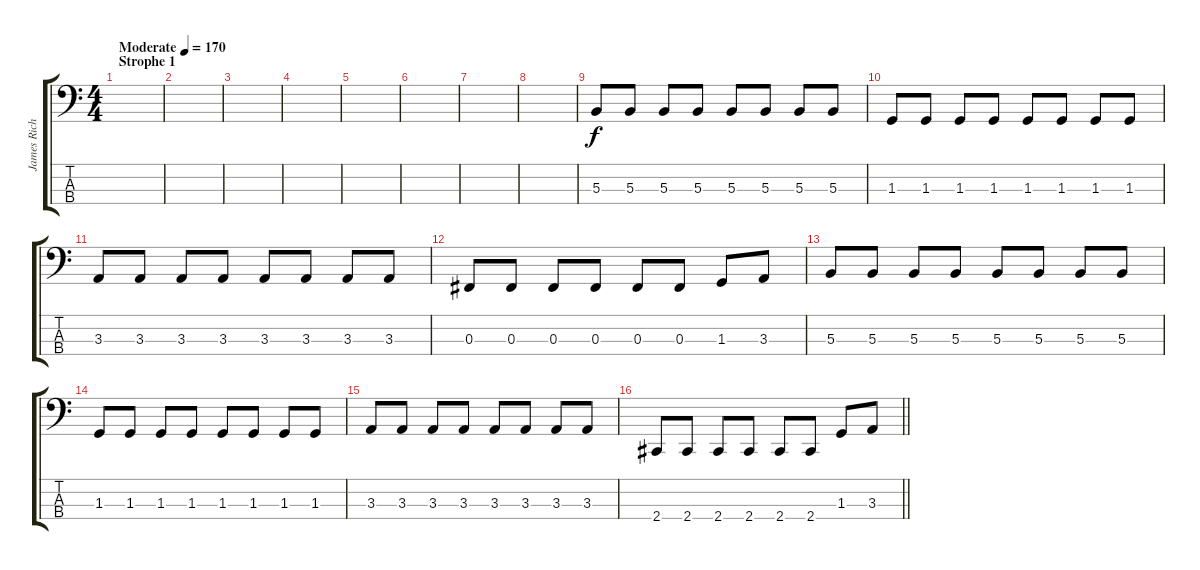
\track ("James Richardson" "James Rich") {instrument electricbassfinger}
\staff {score tabs}
\tuning (E2 B1 Gb1 B0) {hide}
\ts (4 4)
\section ("" "Strophe 1")
\tempo (170 "Moderate")
\clef f4
\ks c
|
|
|
|
|
|
|
|
5.3.8 5.3.8 5.3.8 5.3.8 5.3.8 5.3.8 5.3.8 5.3.8 |
1.3.8 1.3.8 1.3.8 1.3.8 1.3.8 1.3.8 1.3.8 1.3.8 |
3.3.8 3.3.8 3.3.8 3.3.8 3.3.8 3.3.8 3.3.8 3.3.8 |
0.3.8 0.3.8 0.3.8 0.3.8 0.3.8 0.3.8 1.3.8 3.3.8 |
5.3.8 5.3.8 5.3.8 5.3.8 5.3.8 5.3.8 5.3.8 5.3.8 |
1.3.8 1.3.8 1.3.8 1.3.8 1.3.8 1.3.8 1.3.8 1.3.8 |
3.3.8 3.3.8 3.3.8 3.3.8 3.3.8 3.3.8 3.3.8 3.3.8 |
\barLineRight lightlight
2.4.8 2.4.8 2.4.8 2.4.8 2.4.8 2.4.8 1.3.8 3.3.8
